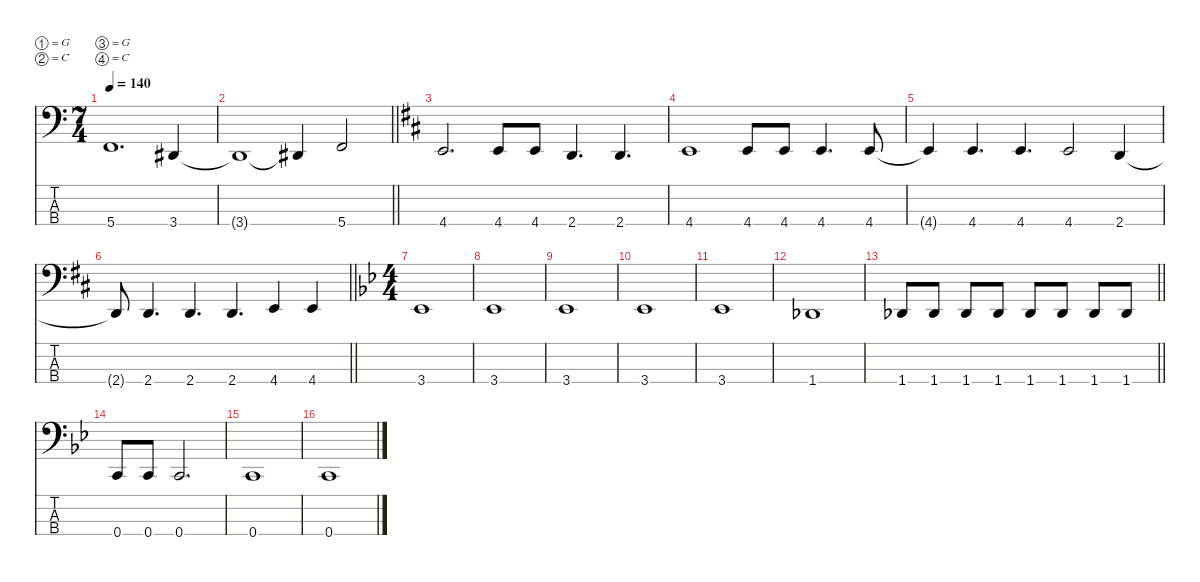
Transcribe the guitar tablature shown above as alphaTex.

\defaultSystemsLayout 4
\hideDynamics
\bracketExtendMode nobrackets
\singleTrackTrackNamePolicy hidden
\multiTrackTrackNamePolicy hidden
\firstSystemTrackNameMode fullname
\otherSystemsTrackNameOrientation horizontal
\track ("Bass" "bass") {instrument electricbassfinger}
\staff {score tabs}
\tuning (G2 C2 G1 C1)
\ts (7 4)
\tempo 140
\clef f4
\ks aminor
5.4.1{d dy mf beam Up} 3.4{acc #}.4{beam Up} |
\barLineRight lightlight
3.4{t acc #}.1{beam Up} 3.4{t acc #}.4{beam Up} 5.4.2{beam Up} |
\ks bminor
4.4{acc forcenatural}.2{d beam Up} 4.4{acc forcenatural}.8{beam Up} 4.4{acc forcenatural}.8{beam Up} 2.4{acc forcenatural}.4{d beam Up} 2.4{acc forcenatural}.4{d beam Up} |
4.4{acc forcenatural}.1{beam Up} 4.4{acc forcenatural}.8{beam Up} 4.4{acc forcenatural}.8{beam Up} 4.4{acc forcenatural}.4{d beam Up} 4.4{acc forcenatural}.8{beam Up} |
4.4{t acc forcenatural}.4{beam Up} 4.4{acc forcenatural}.4{d beam Up} 4.4{acc forcenatural}.4{d beam Up} 4.4{acc forcenatural}.2{beam Up} 2.4{acc forcenatural}.4{beam Up} |
\barLineRight lightlight
2.4{t acc forcenatural}.8{beam Up} 2.4{acc forcenatural}.4{d beam Up} 2.4{acc forcenatural}.4{d beam Up} 2.4{acc forcenatural}.4{d beam Up} 4.4{acc forcenatural}.4{beam Up} 4.4{acc forcenatural}.4{beam Up} |
\ts (4 4)
\beaming (8 2 2 2 2)
\ks gminor
3.4{acc b}.1{beam Up} |
3.4{acc b}.1{beam Up} |
3.4{acc b}.1{beam Up} |
3.4{acc b}.1{beam Up} |
3.4{acc b}.1{beam Up} |
1.4{acc b}.1{beam Up} |
\barLineRight lightlight
1.4{acc b}.8{beam Up} 1.4{acc b}.8{beam Up} 1.4{acc b}.8{beam Up} 1.4{acc b}.8{beam Up} 1.4{acc b}.8{beam Up} 1.4{acc b}.8{beam Up} 1.4{acc b}.8{beam Up} 1.4{acc b}.8{beam Up} |
0.4{acc forcenatural}.8{beam Up} 0.4{acc forcenatural}.8{beam Up} 0.4{acc forcenatural}.2{d beam Up} |
0.4{acc forcenatural}.1{beam Up} |
0.4{acc forcenatural}.1{beam Up}
